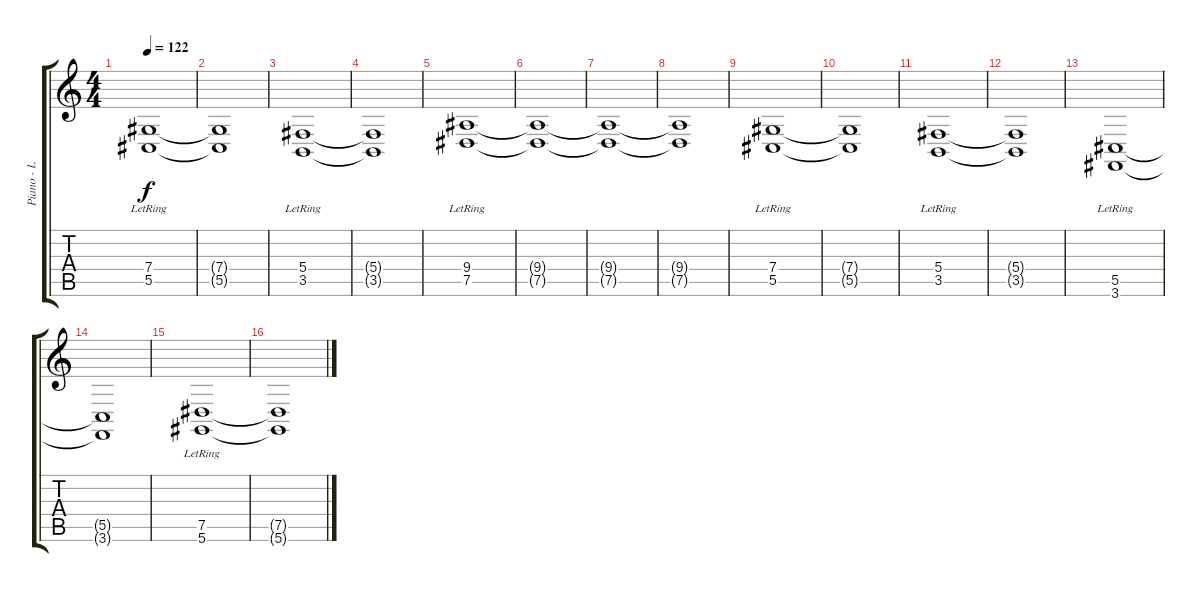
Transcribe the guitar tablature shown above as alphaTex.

\track ("Piano - L Hand" "Piano - L ") {instrument stringensemble1}
\staff {score tabs}
\tuning (Eb4 Bb3 Gb3 Db3 Ab2 Eb2) {hide}
\ts (4 4)
\tempo 122
\clef g2
\ks c
(7.4{lr} 5.5{lr}).1{dy f} |
(7.4{t} 5.5{t}).1 |
(5.4{lr} 3.5{lr}).1 |
(5.4{t} 3.5{t}).1 |
(9.4{lr} 7.5{lr}).1 |
(9.4{t} 7.5{t}).1 |
(9.4{t} 7.5{t}).1 |
(9.4{t} 7.5{t}).1 |
(7.4{lr} 5.5{lr}).1 |
(7.4{t} 5.5{t}).1 |
(5.4{lr} 3.5{lr}).1 |
(5.4{t} 3.5{t}).1 |
(5.5{lr} 3.6{lr}).1 |
(5.5{t} 3.6{t}).1 |
(7.5{lr} 5.6{lr}).1 |
(7.5{t} 5.6{t}).1
